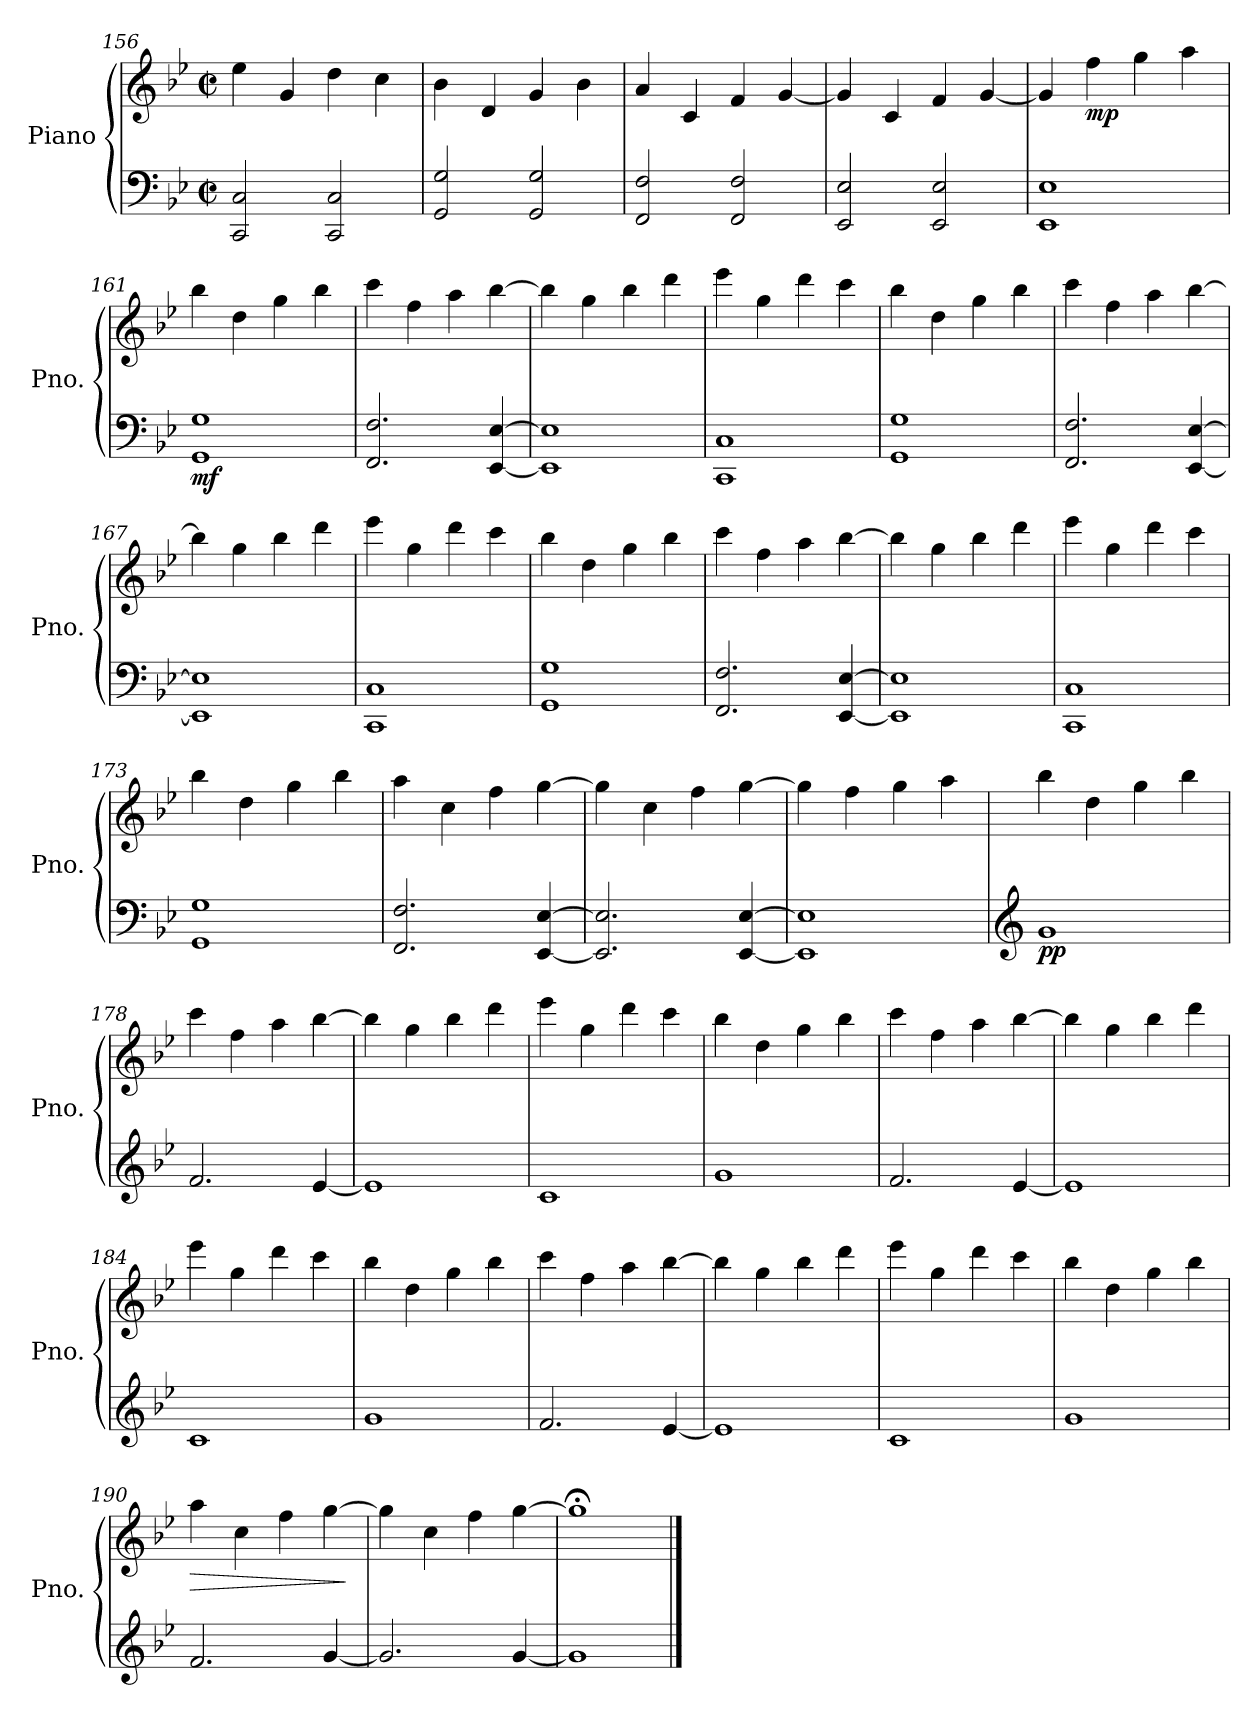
**kern	**kern	**dynam
*part1	*part1	*part1
*staff2	*staff1	*staff1/2
*I"Piano	*	*
*I'Pno.	*	*
*clefF4	*clefG2	*
*k[b-e-]	*k[b-e-]	*
*M2/2	*M2/2	*
*met(c|)	*met(c|)	*
=156	=156	=156
2CC/ 2C/	4ee-\	.
.	4g/	.
2CC/ 2C/	4dd\	.
.	4cc\	.
=157	=157	=157
2GG/ 2G/	4b-\	.
.	4d/	.
2GG/ 2G/	4g/	.
.	4b-\	.
!!LO:LB:g=z
=158	=158	=158
2FF/ 2F/	4a/	.
.	4c/	.
2FF/ 2F/	4f/	.
.	[4g/	.
=159	=159	=159
2EE-/ 2E-/	4g/]	.
.	4c/	.
2EE-/ 2E-/	4f/	.
.	[4g/	.
=160	=160	=160
1EE- 1E-	4g/]	.
!	!	!LO:DY:b
.	4ff\	mp
.	4gg\	.
.	4aa\	.
=161	=161	=161
!	!	!LO:DY:b=2
1GG 1G	4bb-\	mf
.	4dd\	.
.	4gg\	.
.	4bb-\	.
=162	=162	=162
2.FF/ 2.F/	4ccc\	.
.	4ff\	.
.	4aa\	.
[4EE-/ [4E-/	[4bb-\	.
=163	=163	=163
1EE-] 1E-]	4bb-\]	.
.	4gg\	.
.	4bb-\	.
.	4ddd\	.
=164	=164	=164
1CC 1C	4eee-\	.
.	4gg\	.
.	4ddd\	.
.	4ccc\	.
=165	=165	=165
1GG 1G	4bb-\	.
.	4dd\	.
.	4gg\	.
.	4bb-\	.
!!LO:LB:g=z
=166	=166	=166
2.FF/ 2.F/	4ccc\	.
.	4ff\	.
.	4aa\	.
[4EE-/ [4E-/	[4bb-\	.
=167	=167	=167
1EE-] 1E-]	4bb-\]	.
.	4gg\	.
.	4bb-\	.
.	4ddd\	.
=168	=168	=168
1CC 1C	4eee-\	.
.	4gg\	.
.	4ddd\	.
.	4ccc\	.
=169	=169	=169
1GG 1G	4bb-\	.
.	4dd\	.
.	4gg\	.
.	4bb-\	.
=170	=170	=170
2.FF/ 2.F/	4ccc\	.
.	4ff\	.
.	4aa\	.
[4EE-/ [4E-/	[4bb-\	.
=171	=171	=171
1EE-] 1E-]	4bb-\]	.
.	4gg\	.
.	4bb-\	.
.	4ddd\	.
=172	=172	=172
1CC 1C	4eee-\	.
.	4gg\	.
.	4ddd\	.
.	4ccc\	.
=173	=173	=173
1GG 1G	4bb-\	.
.	4dd\	.
.	4gg\	.
.	4bb-\	.
!!LO:LB:g=z
=174	=174	=174
2.FF/ 2.F/	4aa\	.
.	4cc\	.
.	4ff\	.
[4EE-/ [4E-/	[4gg\	.
=175	=175	=175
2.EE-/] 2.E-/]	4gg\]	.
.	4cc\	.
.	4ff\	.
[4EE-/ [4E-/	[4gg\	.
=176	=176	=176
1EE-] 1E-]	4gg\]	.
.	4ff\	.
.	4gg\	.
.	4aa\	.
=177	=177	=177
*clefG2	*	*
!	!	!LO:DY:b=2
!	!	!LO:DY:n=1:b
1g	4bb-\	p p
.	4dd\	.
.	4gg\	.
.	4bb-\	.
=178	=178	=178
2.f/	4ccc\	.
.	4ff\	.
.	4aa\	.
[4e-/	[4bb-\	.
=179	=179	=179
1e-]	4bb-\]	.
.	4gg\	.
.	4bb-\	.
.	4ddd\	.
=180	=180	=180
1c	4eee-\	.
.	4gg\	.
.	4ddd\	.
.	4ccc\	.
=181	=181	=181
1g	4bb-\	.
.	4dd\	.
.	4gg\	.
.	4bb-\	.
!!LO:PB:g=z
=182	=182	=182
2.f/	4ccc\	.
.	4ff\	.
.	4aa\	.
[4e-/	[4bb-\	.
=183	=183	=183
1e-]	4bb-\]	.
.	4gg\	.
.	4bb-\	.
.	4ddd\	.
=184	=184	=184
1c	4eee-\	.
.	4gg\	.
.	4ddd\	.
.	4ccc\	.
=185	=185	=185
1g	4bb-\	.
.	4dd\	.
.	4gg\	.
.	4bb-\	.
=186	=186	=186
2.f/	4ccc\	.
.	4ff\	.
.	4aa\	.
[4e-/	[4bb-\	.
=187	=187	=187
1e-]	4bb-\]	.
.	4gg\	.
.	4bb-\	.
.	4ddd\	.
=188	=188	=188
1c	4eee-\	.
.	4gg\	.
.	4ddd\	.
.	4ccc\	.
=189	=189	=189
1g	4bb-\	.
.	4dd\	.
.	4gg\	.
.	4bb-\	.
!!LO:LB:g=z
=190	=190	=190
!	!	!LO:HP:b
2.f/	4aa\	>
.	4cc\	.
.	4ff\	.
[4g/	[4gg\	.
.	.	]
=191	=191	=191
2.g/]	4gg\]	.
.	4cc\	.
.	4ff\	.
[4g/	[4gg\	.
=192	=192	=192
1g]	1gg;<]	.
==	==	==
*-	*-	*-
